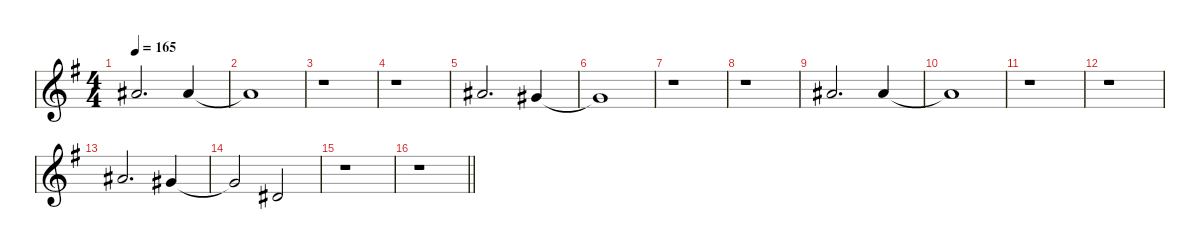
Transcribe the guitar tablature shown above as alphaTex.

\defaultSystemsLayout 4
\hideDynamics
\bracketExtendMode nobrackets
\singleTrackTrackNamePolicy hidden
\multiTrackTrackNamePolicy hidden
\firstSystemTrackNameMode fullname
\firstSystemTrackNameOrientation horizontal
\otherSystemsTrackNameOrientation horizontal
\track ("Devin Townsend (Vocals)" "eh.") {instrument englishhorn}
\staff {score}
\tuning (E4 B3 G3 D3 A2 E2)
\displaytranspose 7
\ts (4 4)
\tempo 165
\clef g2
\ks g
4.2{acc #}.2{d dy f beam Up} 4.2{acc #}.4{beam Up} |
4.2{t acc #}.1{beam Up} |
r.1{beam Down} |
r.1{beam Down} |
4.2{acc #}.2{d beam Up} 2.2{acc #}.4{beam Up} |
2.2{t acc #}.1{beam Up} |
r.1{beam Down} |
r.1{beam Down} |
4.2{acc #}.2{d beam Up} 4.2{acc #}.4{beam Up} |
4.2{t acc #}.1{beam Up} |
r.1{beam Down} |
r.1{beam Down} |
4.2{acc #}.2{d beam Up} 2.2{acc #}.4{beam Up} |
2.2{t acc #}.2{beam Up} 1.3{acc #}.2{beam Up} |
r.1{beam Down} |
\barLineRight lightlight
r.1{beam Down}
